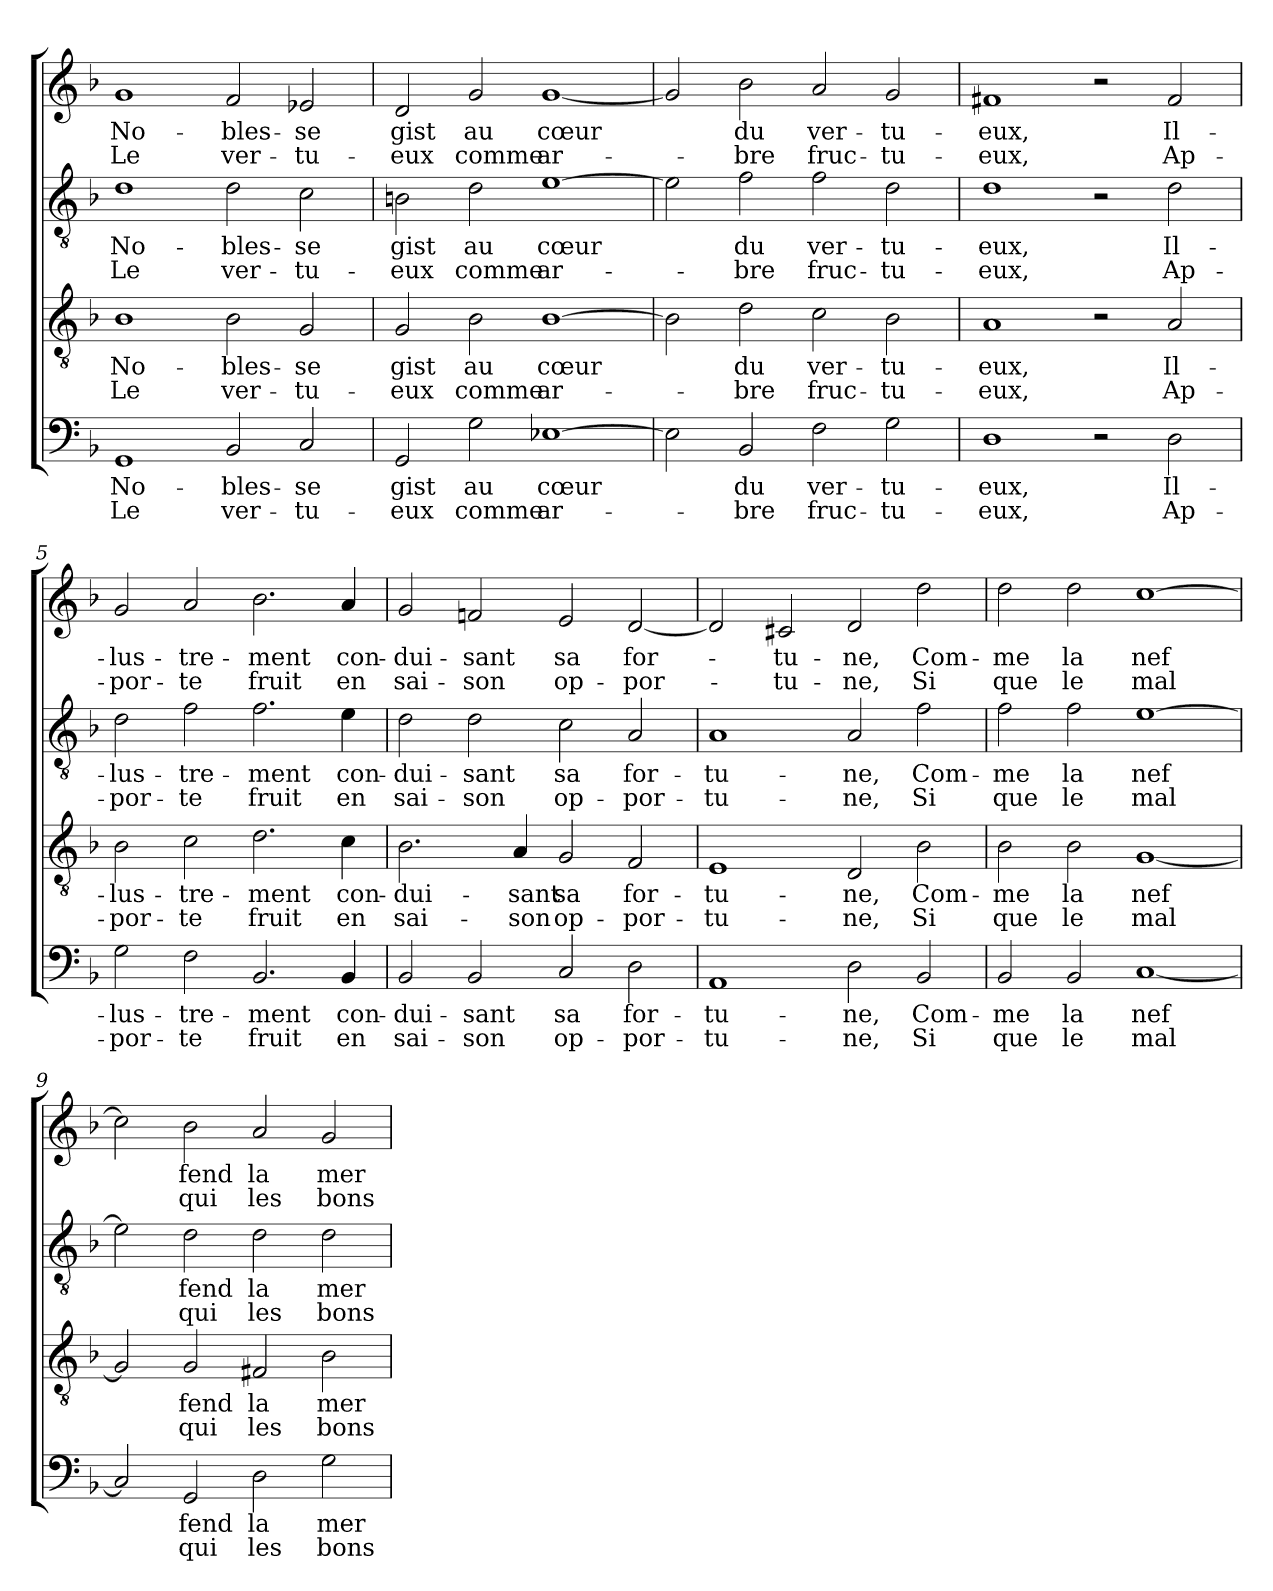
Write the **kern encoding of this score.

**kern	**text	**text	**kern	**text	**text	**kern	**text	**text	**kern	**text	**text
*part4	*part4	*part4	*part3	*part3	*part3	*part2	*part2	*part2	*part1	*part1	*part1
*staff4	*staff4	*staff4	*staff3	*staff3	*staff3	*staff2	*staff2	*staff2	*staff1	*staff1	*staff1
*clefF4	*	*	*clefGv2	*	*	*clefGv2	*	*	*clefG2	*	*
*k[b-]	*	*	*k[b-]	*	*	*k[b-]	*	*	*k[b-]	*	*
=1	=1	=1	=1	=1	=1	=1	=1	=1	=1	=1	=1
1GG	No-	Le	1B-	No-	Le	1d	No-	Le	1g	No-	Le
2BB-	-bles-	ver-	2B-	-bles-	ver-	2d	-bles-	ver-	2f	-bles-	ver-
2C	-se	-tu-	2G	-se	-tu-	2c	-se	-tu-	2e-X	-se	-tu-
=2	=2	=2	=2	=2	=2	=2	=2	=2	=2	=2	=2
2GG	gist	-eux	2G	gist	-eux	2Bn	gist	-eux	2d	gist	-eux
2G	au	comme	2B-	au	comme	2d	au	comme	2g	au	comme
[1E-X	cœur	ar-	[1B-	cœur	ar-	[1e	cœur	ar-	[1g	cœur	ar-
=3	=3	=3	=3	=3	=3	=3	=3	=3	=3	=3	=3
2E-]	.	.	2B-]	.	.	2e]	.	.	2g]	.	.
2BB-	du	-bre	2d	du	-bre	2f	du	-bre	2b-	du	-bre
2F	ver-	fruc-	2c	ver-	fruc-	2f	ver-	fruc-	2a	ver-	fruc-
2G	-tu-	-tu-	2B-	-tu-	-tu-	2d	-tu-	-tu-	2g	-tu-	-tu-
=4	=4	=4	=4	=4	=4	=4	=4	=4	=4	=4	=4
1D	-eux,	-eux,	1A	-eux,	-eux,	1d	-eux,	-eux,	1f#X	-eux,	-eux,
2r	.	.	2r	.	.	2r	.	.	2r	.	.
2D	Il-	Ap-	2A	Il-	Ap-	2d	Il-	Ap-	2f#	Il-	Ap-
!!LO:LB:g=z
=5	=5	=5	=5	=5	=5	=5	=5	=5	=5	=5	=5
2G	-lus-	-por-	2B-	-lus-	-por-	2d	-lus-	-por-	2g	-lus-	-por-
2F	-tre-	-te	2c	-tre-	-te	2f	-tre-	-te	2a	-tre-	-te
2.BB-	-ment	fruit	2.d	-ment	fruit	2.f	-ment	fruit	2.b-	-ment	fruit
4BB-	con-	en	4c	con-	en	4e	con-	en	4a	con-	en
=6	=6	=6	=6	=6	=6	=6	=6	=6	=6	=6	=6
2BB-	-dui-	sai-	2.B-	-dui-	sai-	2d	-dui-	sai-	2g	-dui-	sai-
2BB-	-sant	-son	.	.	.	2d	-sant	-son	2fn	-sant	-son
.	.	.	4A	-sant	-son	.	.	.	.	.	.
2C	sa	op-	2G	sa	op-	2c	sa	op-	2e	sa	op-
2D	for-	-por-	2F	for-	-por-	2A	for-	-por-	[2d	for-	-por-
=7	=7	=7	=7	=7	=7	=7	=7	=7	=7	=7	=7
1AA	-tu-	-tu-	1E	-tu-	-tu-	1A	-tu-	-tu-	2d]	.	.
.	.	.	.	.	.	.	.	.	2c#X	-tu-	-tu-
2D	-ne,	-ne,	2D	-ne,	-ne,	2A	-ne,	-ne,	2d	-ne,	-ne,
2BB-	Com-	Si	2B-	Com-	Si	2f	Com-	Si	2dd	Com-	Si
=8	=8	=8	=8	=8	=8	=8	=8	=8	=8	=8	=8
2BB-	-me	que	2B-	-me	que	2f	-me	que	2dd	-me	que
2BB-	la	le	2B-	la	le	2f	la	le	2dd	la	le
[1C	nef	mal	[1G	nef	mal	[1e	nef	mal	[1cc	nef	mal
!!LO:LB:g=z
=9	=9	=9	=9	=9	=9	=9	=9	=9	=9	=9	=9
2C]	.	.	2G]	.	.	2e]	.	.	2cc]	.	.
2GG	fend	qui	2G	fend	qui	2d	fend	qui	2b-	fend	qui
2D	la	les	2F#X	la	les	2d	la	les	2a	la	les
2G	mer	bons	2B-	mer	bons	2d	mer	bons	2g	mer	bons
=	=	=	=	=	=	=	=	=	=	=	=
*-	*-	*-	*-	*-	*-	*-	*-	*-	*-	*-	*-
